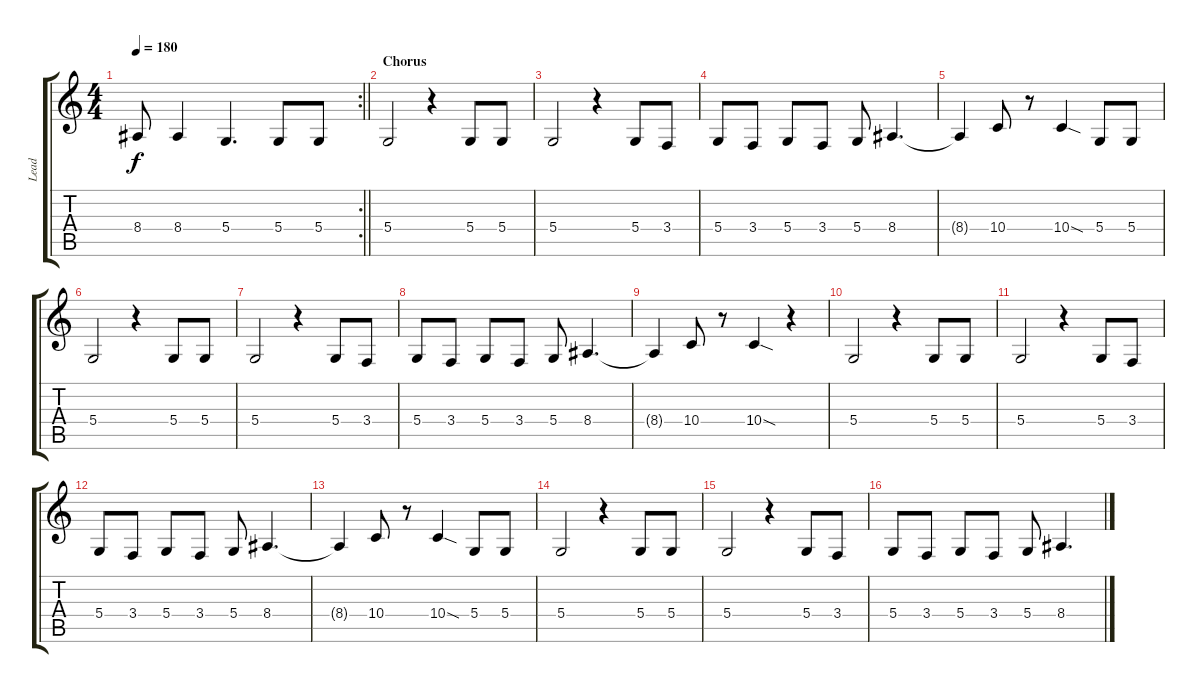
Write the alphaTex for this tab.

\track ("Lead" "Lead") {instrument lead2sawtooth}
\staff {score tabs}
\tuning (E4 B3 G3 D3 A2 E2) {hide}
\rc 2
\ts (4 4)
\tempo 180
\clef g2
\barLineRight lightlight
\ks c
8.4.8{dy f} 8.4.4 5.4.4{d} 5.4.8 5.4.8 |
\section ("" "Chorus")
5.4.2 r.4 5.4.8 5.4.8 |
5.4.2 r.4 5.4.8 3.4.8 |
5.4.8 3.4.8 5.4.8 3.4.8 5.4.8 8.4.4{d} |
8.4{t}.4 10.4.8 r.8 10.4{sod}.4 5.4.8 5.4.8 |
5.4.2 r.4 5.4.8 5.4.8 |
5.4.2 r.4 5.4.8 3.4.8 |
5.4.8 3.4.8 5.4.8 3.4.8 5.4.8 8.4.4{d} |
8.4{t}.4 10.4.8 r.8 10.4{sod}.4 r.4 |
5.4.2 r.4 5.4.8 5.4.8 |
5.4.2 r.4 5.4.8 3.4.8 |
5.4.8 3.4.8 5.4.8 3.4.8 5.4.8 8.4.4{d} |
8.4{t}.4 10.4.8 r.8 10.4{sod}.4 5.4.8 5.4.8 |
5.4.2 r.4 5.4.8 5.4.8 |
5.4.2 r.4 5.4.8 3.4.8 |
5.4.8 3.4.8 5.4.8 3.4.8 5.4.8 8.4.4{d}
